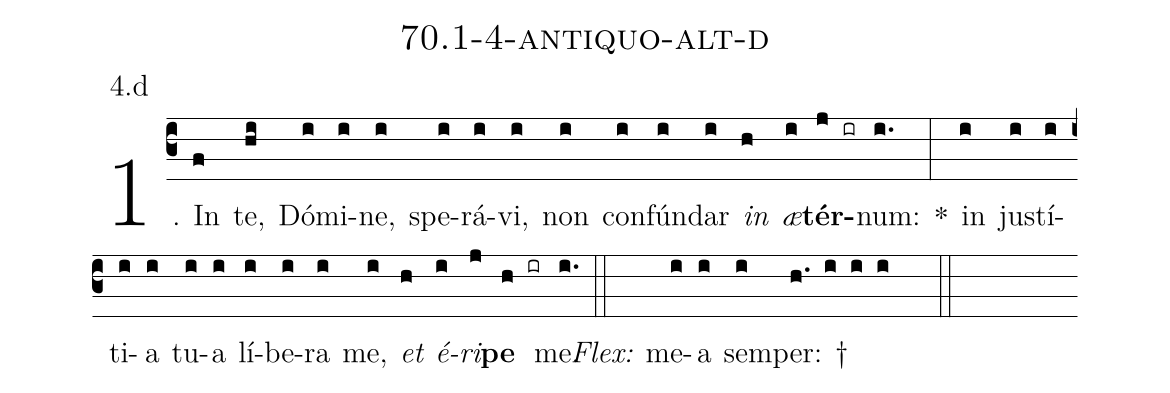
name: 70.1-4-antiquo-alt-d;
annotation: 4.d;
%%
(c3)1. In(f) te,(hi) Dó(i)mi(i)ne,(i) spe(i)rá(i)vi,(i) non(i) con(i)fún(i)dar(i) <i>in</i>(h) <i>æ</i>(i)<b>tér</b>(j ir)num:(i.) *(:) in(i) jus(i)tí(i)ti(i)a(i) tu(i)a(i) lí(i)be(i)ra(i) me,(i) <i>et</i>(h) <i>é</i>(i)<i>ri</i>(j)<b>pe</b>(h ir) me.(i.) (::)
<i>Flex:</i>()  me(i)a(i) sem(i)per: †(h. i i i  ::)
